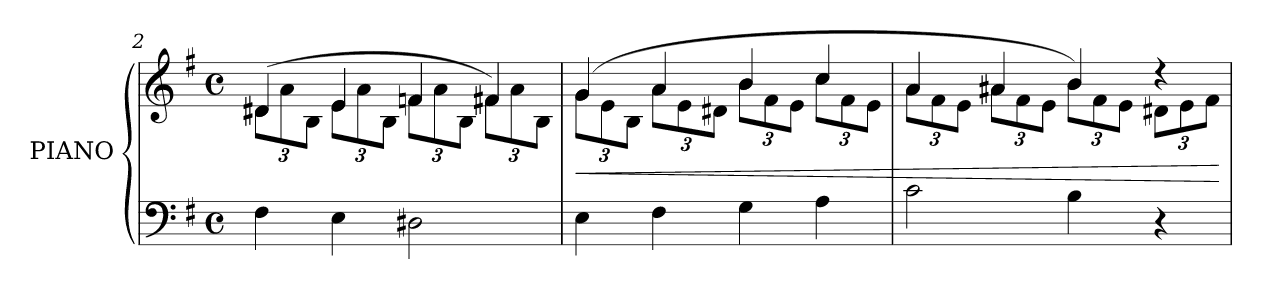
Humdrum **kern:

**kern	**kern	**dynam
*part1	*part1	*part1
*staff2	*staff1	*staff1/2
*I"PIANO	*	*
*I'Pno.	*	*
*clefF4	*clefG2	*
*k[f#]	*k[f#]	*
*M4/4	*M4/4	*
*met(c)	*met(c)	*
=2	=2	=2
*	*^	*
*	*	*Xbrackettup	*
4F#\	(>4d#X/	12d#\L	.
.	.	12a\	.
.	.	12B\J	.
4E\	4e/	12e\L	.
.	.	12a\	.
.	.	12B\J	.
2D#X\	4fn/	12f\L	.
.	.	12a\	.
.	.	12B\J	.
.	4f#X/)	12f#\L	.
.	.	12a\	.
.	.	12B\J	.
=3	=3	=3	=3
!	!	!	!LO:HP:b
4E\	(>4g/	12g\L	<
.	.	12e\	.
.	.	12B\J	.
4F#\	4a/	12a\L	.
.	.	12e\	.
.	.	12d#X\J	.
4G\	4b/	12b\L	.
.	.	12f#\	.
.	.	12e\J	.
4A\	4cc/	12cc\L	.
.	.	12f#\	.
.	.	12e\J	.
!!LO:LB:g=z	!!
=4	=4	=4	=4
2c\	4a/	12a\L	.
.	.	12f#\	.
.	.	12e\J	.
.	4a#X/	12a#\L	.
.	.	12f#\	.
.	.	12e\J	.
4B\	4b/)	12b\L	.
.	.	12f#\	.
.	.	12e\J	.
4r	4r	12d#X\L	.
.	.	12e\	.
.	.	12f#\J	.
*	*v	*v	*
.	.	[
=	=	=
*-	*-	*-
